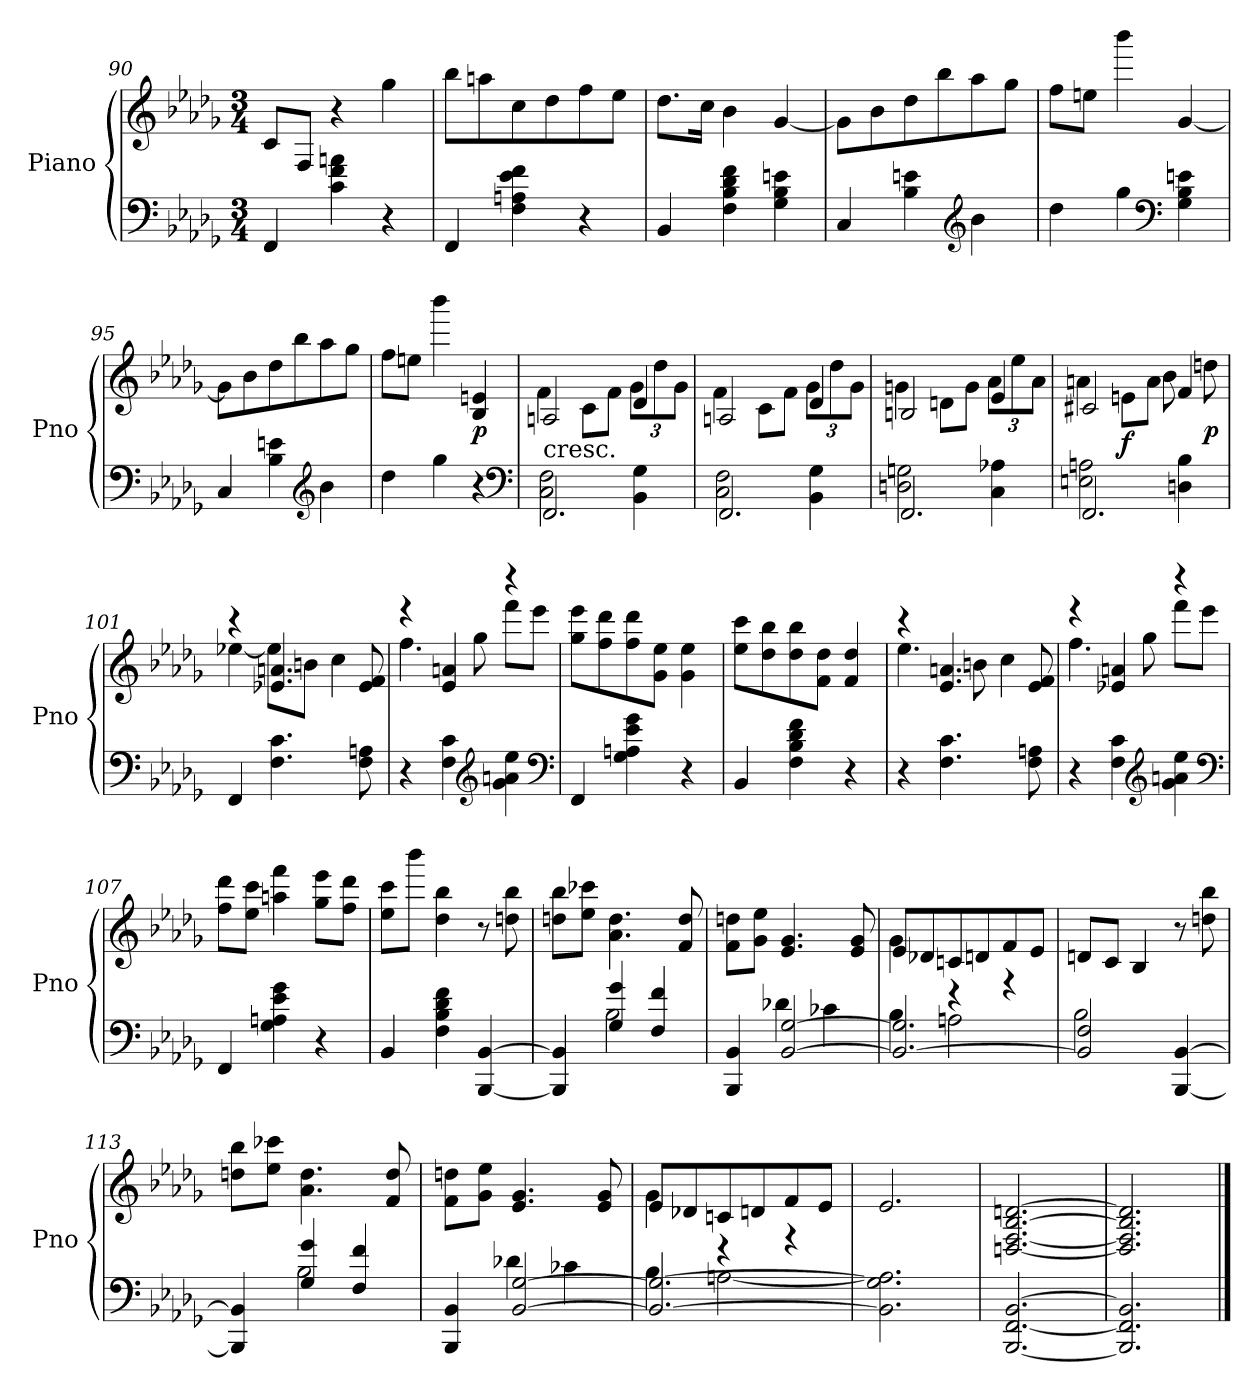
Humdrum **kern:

**kern	**kern	**dynam
*part1	*part1	*part1
*staff2	*staff1	*staff1/2
*I"Piano	*	*
*I'Pno	*	*
*clefF4	*clefG2	*
*k[b-e-a-d-g-]	*k[b-e-a-d-g-]	*
*b-:	*b-:	*
*M3/4	*M3/4	*
=90	=90	=90
4FF	8cL	.
.	8FJ	.
4c 4f 4an	4r	.
4r	4gg-	.
=91	=91	=91
4FF	8bb-L	.
.	8aan	.
4F 4An 4e- 4f	8cc	.
.	8dd-	.
4r	8ff	.
.	8ee-J	.
=92	=92	=92
4BB-	8.dd-L	.
.	16ccJk	.
4F 4B- 4d- 4f	4b-	.
4G- 4B- 4en	[4g-	.
=93	=93	=93
4C	8g-L]	.
.	8b-	.
4B- 4en	8dd-	.
.	8bb-	.
*clefG2	*	*
4b-	8aa-	.
.	8gg-J	.
=94	=94	=94
4dd-	8ffL	.
.	8eenJ	.
4gg-	4bbb-	.
*clefF4	*	*
4G- 4B- 4en	[4g-	.
=95	=95	=95
4C	8g-L]	.
.	8b-	.
4B- 4en	8dd-	.
.	8bb-	.
*clefG2	*	*
4b-	8aa-	.
.	8gg-J	.
=96	=96	=96
4dd-	8ffL	.
.	8eenJ	.
4gg-	4bbb-	.
4r	4B- 4en	p
*clefF4	*	*
=97	=97	=97
*^	*^	*
!	!	!LO:TX:c:t=cresc.	!	!
2.FF	2C 2F	2An	4f	.
.	.	.	8cL	.
.	.	.	8fJ	.
.	4BB- 4G-	4d-	12g-L	.
.	.	.	12dd-	.
.	.	.	12g-J	.
=98	=98	=98	=98	=98
2.FF	2C 2F	2An	4f	.
.	.	.	8cL	.
.	.	.	8fJ	.
.	4BB- 4G-	4d-	12g-L	.
.	.	.	12dd-	.
.	.	.	12g-J	.
=99	=99	=99	=99	=99
2.FF	2Dn 2Gn	2Bn	4gn	.
.	.	.	8dnL	.
.	.	.	8gJ	.
.	4C 4A-X	4e-	12a-L	.
.	.	.	12ee-	.
.	.	.	12a-J	.
=100	=100	=100	=100	=100
2.FF	2En 2An	2c#X	4an	.
.	.	.	8enL	f
.	.	.	8aJ	.
.	4Dn 4B-	4f	8b-	.
.	.	.	8ddn	p
*v	*v	*	*	*
=101	=101	=101	=101
4FF	4r	[4ee-X	.
4.F 4.c	4.e-X 4.an	8ee-L]	.
.	.	8bnJ	.
.	.	4cc	.
8F 8An	8e- 8f	.	.
=102	=102	=102	=102
4r	4r	4.ff	.
4F 4c	4e- 4an	.	.
.	.	8gg-	.
*clefG2	*	*	*
4g- 4an 4ee-	4r	8fffL	.
.	.	8eee-J	.
*	*v	*v	*
*clefF4	*	*
=103	=103	=103
4FF	8gg- 8eee-L	.
.	8ff 8ddd-	.
4G- 4An 4e- 4g-	8ff 8ddd-	.
.	8g- 8ee-J	.
4r	4g- 4ee-	.
=104	=104	=104
4BB-	8ee- 8cccL	.
.	8dd- 8bb-	.
4F 4B- 4d- 4f	8dd- 8bb-	.
.	8f 8dd-J	.
4r	4f 4dd-	.
=105	=105	=105
*	*^	*
4r	4r	4.ee-	.
4.F 4.c	4.e- 4.an	.	.
.	.	8bn	.
.	.	4cc	.
8F 8An	8e- 8f	.	.
=106	=106	=106	=106
4r	4r	4.ff	.
4F 4c	4e-X 4an	.	.
.	.	8gg-	.
*clefG2	*	*	*
4g- 4an 4ee-	4r	8fffL	.
.	.	8eee-J	.
*	*v	*v	*
*clefF4	*	*
=107	=107	=107
4FF	8ff 8ddd-L	.
.	8ee- 8cccJ	.
4G- 4An 4e- 4g-	4aan 4fff	.
4r	8gg- 8eee-L	.
.	8ff 8ddd-J	.
=108	=108	=108
4BB-	8ee- 8cccL	.
.	8bbb-J	.
4F 4B- 4d- 4f	4dd- 4bb-	.
[4BBB- [4BB-	8r	.
.	8ddn 8bb-	.
=109	=109	=109
*^	*	*
4BBB-] 4BB-]	4ryy	8ddn 8bb-L	.
.	.	8ee- 8ccc-XJ	.
4G- 4g-	2B-	4.a- 4.dd	.
4F 4f	.	.	.
.	.	8f 8dd	.
=110	=110	=110	=110
4BBB- 4BB-	4ryy	8f 8ddnL	.
.	.	8g- 8ee-J	.
[2BB- [2G-	4d-X	4.e- 4.g-	.
.	4c-X	.	.
.	.	8e- 8g-	.
=111	=111	=111	=111
*	*	*^	*
2.BB-_ 2.G-]	4B-	8e-L	4g-	.
.	.	8d-X	.	.
.	2An	8cn	4r	.
.	.	8dn	.	.
.	.	8f	4r	.
.	.	8e-J	.	.
*	*	*v	*v	*
=112	=112	=112	=112
2BB-] 2F	2B-	8dnL	.
.	.	8cJ	.
.	.	4B-	.
[4BBB- [4BB-	4ryy	8r	.
.	.	8ddn 8bb-	.
=113	=113	=113	=113
4BBB-] 4BB-]	4ryy	8ddn 8bb-L	.
.	.	8ee- 8ccc-XJ	.
4G- 4g-	2B-	4.a- 4.dd	.
4F 4f	.	.	.
.	.	8f 8dd	.
=114	=114	=114	=114
4BBB- 4BB-	4ryy	8f 8ddnL	.
.	.	8g- 8ee-J	.
[2BB- [2G-	4d-X	4.e- 4.g-	.
.	4c-X	.	.
.	.	8e- 8g-	.
=115	=115	=115	=115
*	*	*^	*
2.BB-_ 2.G-_	4B-	8e-L	4g-	.
.	.	8d-X	.	.
.	[2An	8cn	4r	.
.	.	8dn	.	.
.	.	8f	4r	.
.	.	8e-J	.	.
*v	*v	*	*	*
*	*v	*v	*
=116	=116	=116
2.BB-] 2.G-] 2.A]	2.e-	.
=117	=117	=117
[2.BBB- [2.FF [2.BB-	[2.Dn [2.F [2.B- [2.dn	.
=118	=118	=118
2.BBB-] 2.FF] 2.BB-]	2.D] 2.F] 2.B-] 2.d]	.
==	==	==
*-	*-	*-
